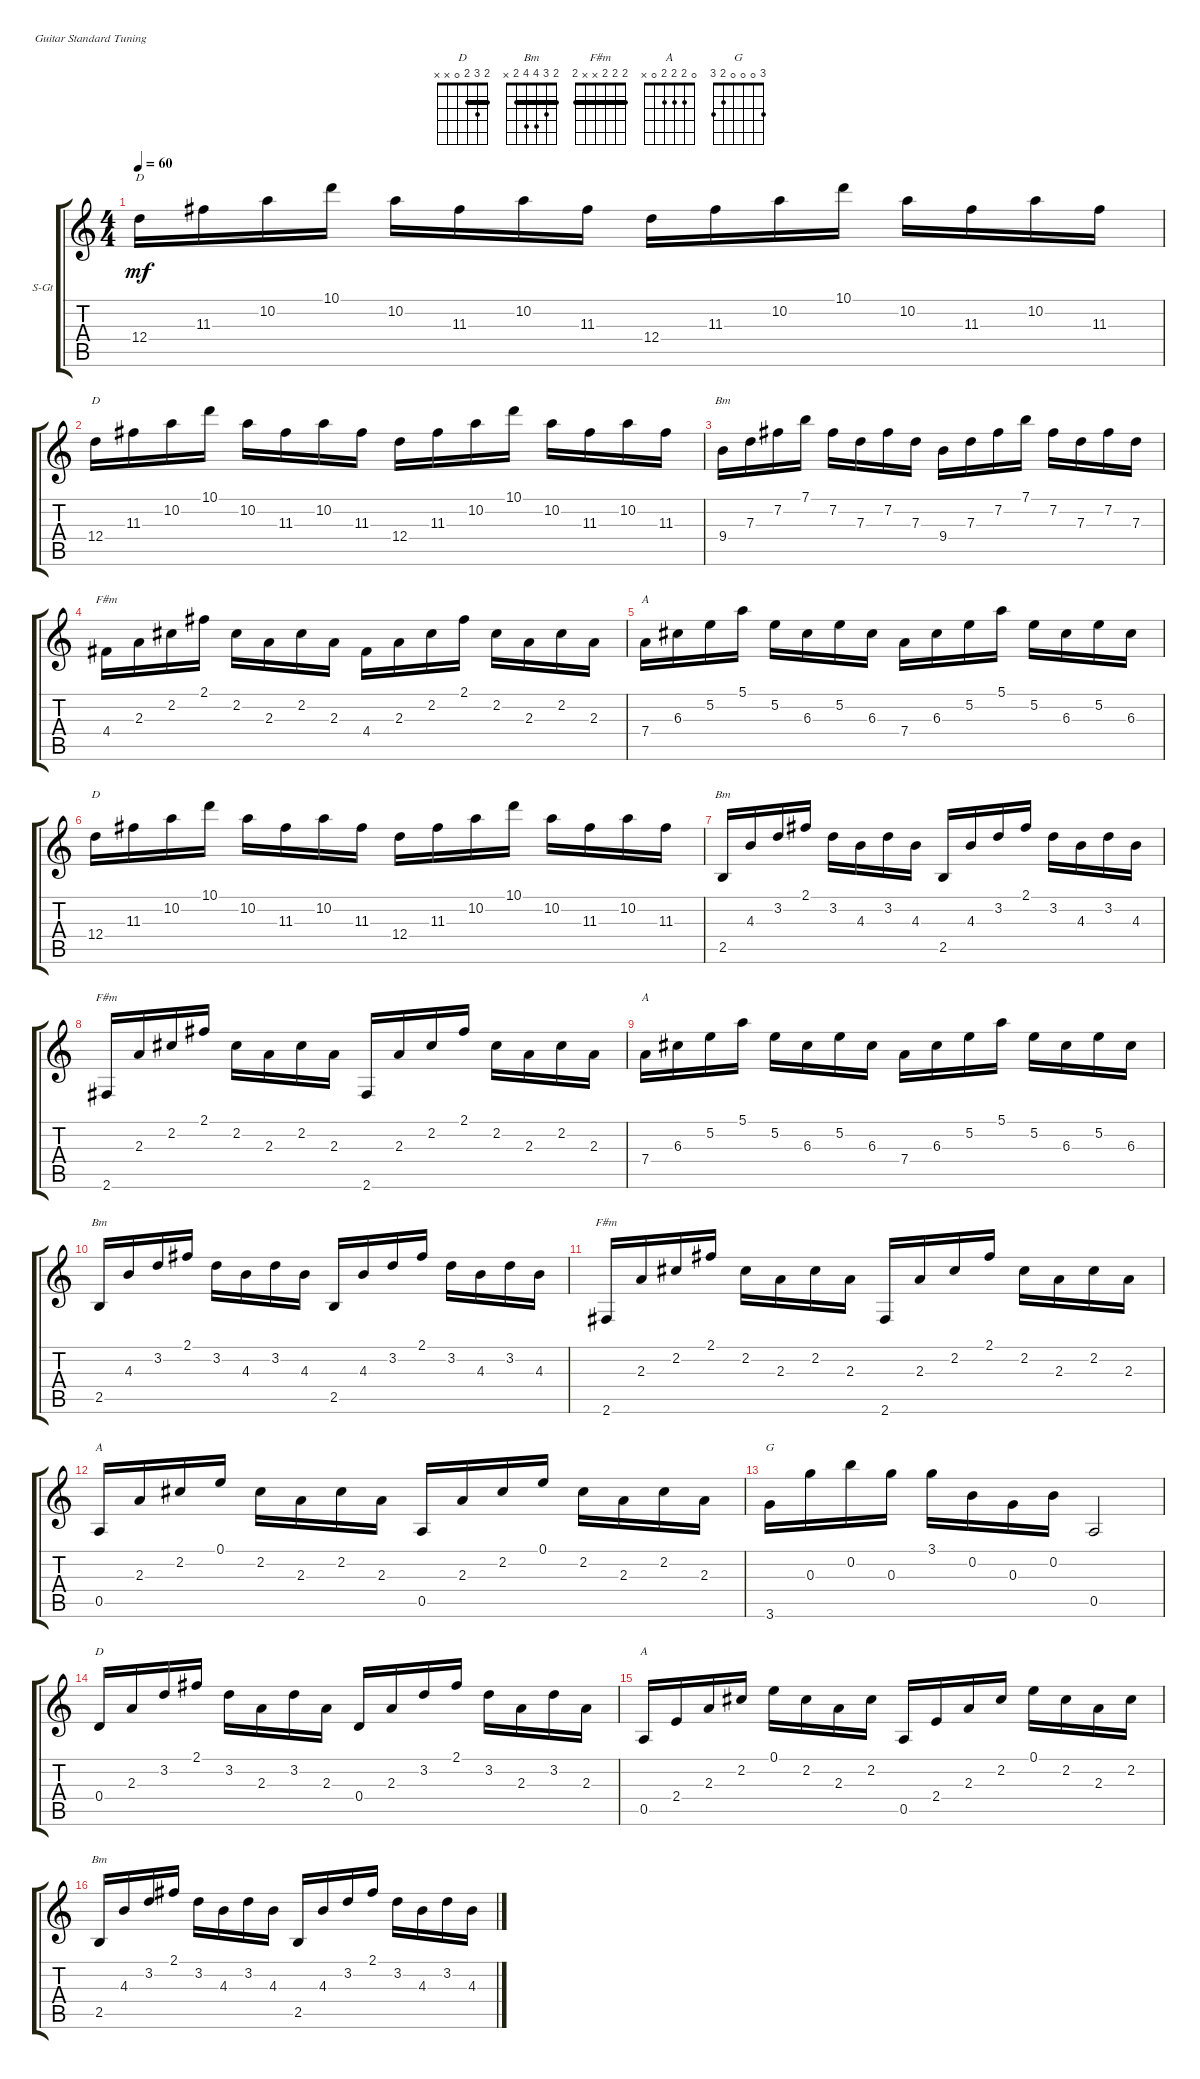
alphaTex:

\defaultSystemsLayout 4
\bracketExtendMode groupsimilarinstruments
\firstSystemTrackNameOrientation horizontal
\otherSystemsTrackNameOrientation horizontal
\track ("Steel Guitar" "S-Gt") {instrument acousticguitarsteel}
\staff {score tabs}
\tuning (E4 B3 G3 D3 A2 E2)
\chord ("D" 10 10 11 12 x x) {firstfret 10 barre 10}
\chord ("Bm" 7 7 7 9 x x) {firstfret 7 barre (7 7)}
\chord ("F#m" 2 2 2 4 x x) {barre (2 2)}
\chord ("A" 5 5 6 7 x x) {firstfret 5 barre 5}
\chord ("Bm" 2 3 4 4 2 x) {barre 2}
\chord ("F#m" 2 2 2 x x 2) {barre (2 2 2)}
\chord ("A" 0 2 2 2 0 x)
\chord ("G" 3 0 0 0 2 3)
\chord ("D" 2 3 2 0 x x) {barre 2}
\ts (4 4)
\tempo 60
\clef g2
\ks c
12.4.16{ch "D" dy mf instrument acousticguitarsteel} 11.3.16 10.2.16 10.1.16 10.2.16 11.3.16 10.2.16 11.3.16 12.4.16 11.3.16 10.2.16 10.1.16 10.2.16 11.3.16 10.2.16 11.3.16 |
12.4.16{ch "D"} 11.3.16 10.2.16 10.1.16 10.2.16 11.3.16 10.2.16 11.3.16 12.4.16 11.3.16 10.2.16 10.1.16 10.2.16 11.3.16 10.2.16 11.3.16 |
9.4.16{ch "Bm"} 7.3.16 7.2.16 7.1.16 7.2.16 7.3.16 7.2.16 7.3.16 9.4.16 7.3.16 7.2.16 7.1.16 7.2.16 7.3.16 7.2.16 7.3.16 |
4.4.16{ch "F#m"} 2.3.16 2.2.16 2.1.16 2.2.16 2.3.16 2.2.16 2.3.16 4.4.16 2.3.16 2.2.16 2.1.16 2.2.16 2.3.16 2.2.16 2.3.16 |
7.4.16{ch "A"} 6.3.16 5.2.16 5.1.16 5.2.16 6.3.16 5.2.16 6.3.16 7.4.16 6.3.16 5.2.16 5.1.16 5.2.16 6.3.16 5.2.16 6.3.16 |
12.4.16{ch "D"} 11.3.16 10.2.16 10.1.16 10.2.16 11.3.16 10.2.16 11.3.16 12.4.16 11.3.16 10.2.16 10.1.16 10.2.16 11.3.16 10.2.16 11.3.16 |
2.5.16{ch "Bm"} 4.3.16 3.2.16 2.1.16 3.2.16 4.3.16 3.2.16 4.3.16 2.5.16 4.3.16 3.2.16 2.1.16 3.2.16 4.3.16 3.2.16 4.3.16 |
2.6.16{ch "F#m"} 2.3.16 2.2.16 2.1.16 2.2.16 2.3.16 2.2.16 2.3.16 2.6.16 2.3.16 2.2.16 2.1.16 2.2.16 2.3.16 2.2.16 2.3.16 |
7.4.16{ch "A"} 6.3.16 5.2.16 5.1.16 5.2.16 6.3.16 5.2.16 6.3.16 7.4.16 6.3.16 5.2.16 5.1.16 5.2.16 6.3.16 5.2.16 6.3.16 |
2.5.16{ch "Bm"} 4.3.16 3.2.16 2.1.16 3.2.16 4.3.16 3.2.16 4.3.16 2.5.16 4.3.16 3.2.16 2.1.16 3.2.16 4.3.16 3.2.16 4.3.16 |
2.6.16{ch "F#m"} 2.3.16 2.2.16 2.1.16 2.2.16 2.3.16 2.2.16 2.3.16 2.6.16 2.3.16 2.2.16 2.1.16 2.2.16 2.3.16 2.2.16 2.3.16 |
0.5.16{ch "A"} 2.3.16 2.2.16 0.1.16 2.2.16 2.3.16 2.2.16 2.3.16 0.5.16 2.3.16 2.2.16 0.1.16 2.2.16 2.3.16 2.2.16 2.3.16 |
3.6.16{ch "G" ot 8vb} 0.3.16{ot 8vb} 0.2.16{ot 8vb} 0.3.16{ot 8vb} 3.1.16 0.2.16 0.3.16 0.2.16 0.5.2 |
0.4.16{ch "D"} 2.3.16 3.2.16 2.1.16 3.2.16 2.3.16 3.2.16 2.3.16 0.4.16 2.3.16 3.2.16 2.1.16 3.2.16 2.3.16 3.2.16 2.3.16 |
0.5.16{ch "A"} 2.4.16 2.3.16 2.2.16 0.1.16 2.2.16 2.3.16 2.2.16 0.5.16 2.4.16 2.3.16 2.2.16 0.1.16 2.2.16 2.3.16 2.2.16 |
2.5.16{ch "Bm"} 4.3.16 3.2.16 2.1.16 3.2.16 4.3.16 3.2.16 4.3.16 2.5.16 4.3.16 3.2.16 2.1.16 3.2.16 4.3.16 3.2.16 4.3.16
